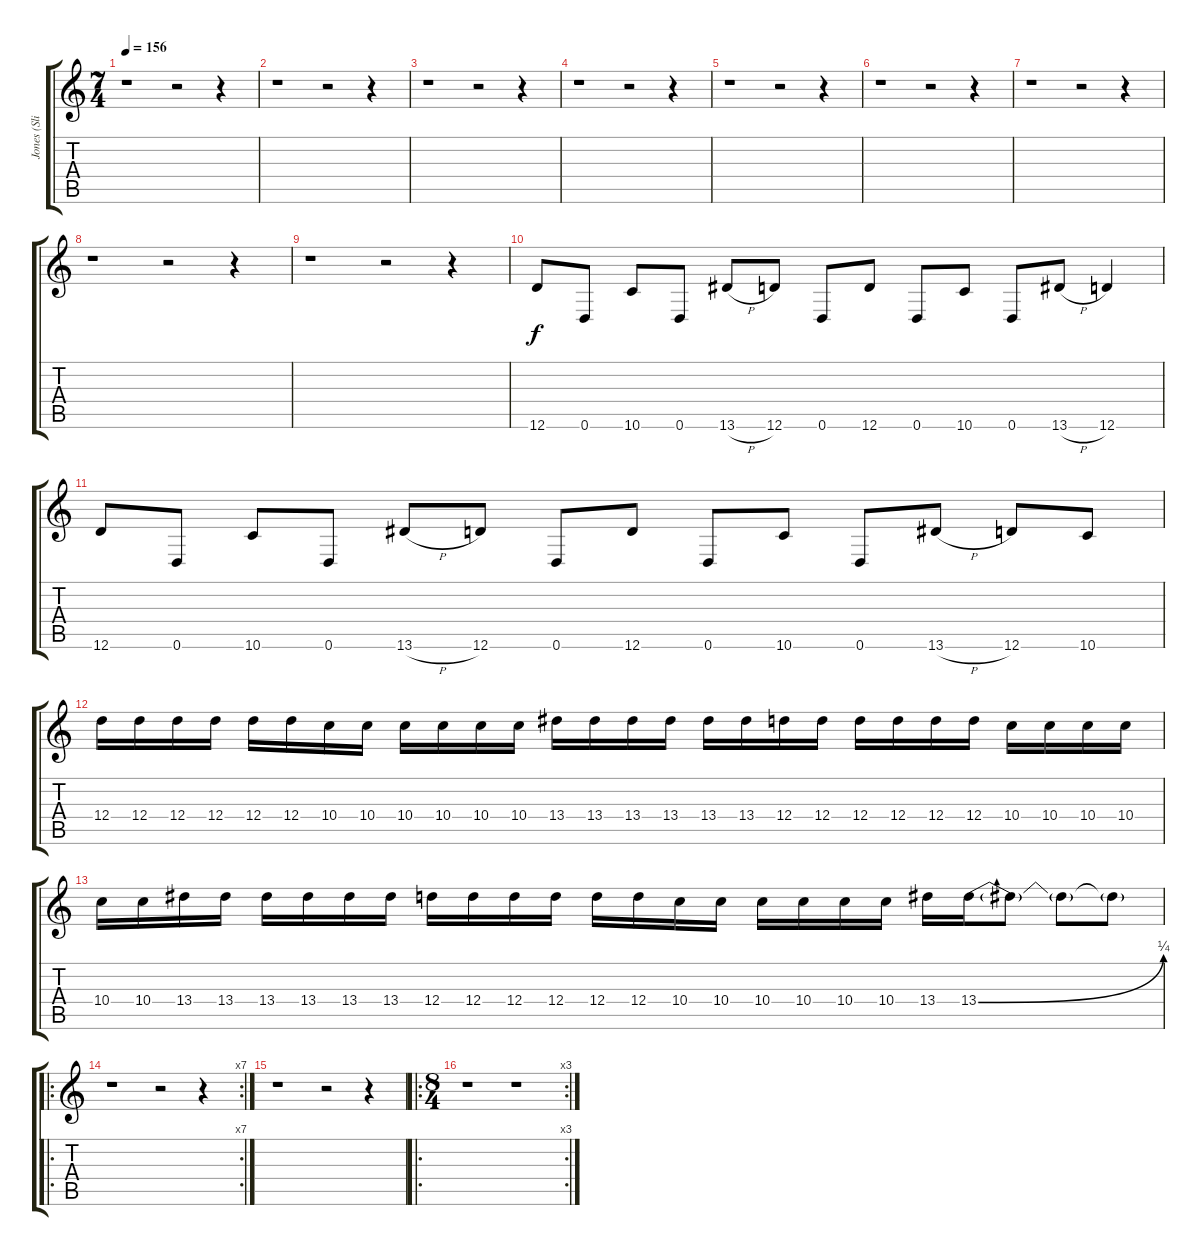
\track ("Jones (Slight Dist.)" "Jones (Sli") {instrument distortionguitar}
\staff {score tabs}
\tuning (E4 B3 G3 D3 A2 D2) {hide}
\ts (7 4)
\tempo 156
\clef g2
\ks c
r.1{dy f} r.2 r.4 |
r.1 r.2 r.4 |
r.1 r.2 r.4 |
r.1 r.2 r.4 |
r.1 r.2 r.4 |
r.1 r.2 r.4 |
r.1 r.2 r.4 |
r.1 r.2 r.4 |
r.1 r.2 r.4 |
12.6.8 0.6.8 10.6.8 0.6.8 13.6{h}.8 12.6.8 0.6.8 12.6.8 0.6.8 10.6.8 0.6.8 13.6{h}.8 12.6.4 |
12.6.8 0.6.8 10.6.8 0.6.8 13.6{h}.8 12.6.8 0.6.8 12.6.8 0.6.8 10.6.8 0.6.8 13.6{h}.8 12.6.8 10.6.8 |
12.4.16 12.4.16 12.4.16 12.4.16 12.4.16 12.4.16 10.4.16 10.4.16 10.4.16 10.4.16 10.4.16 10.4.16 13.4.16 13.4.16 13.4.16 13.4.16 13.4.16 13.4.16 12.4.16 12.4.16 12.4.16 12.4.16 12.4.16 12.4.16 10.4.16 10.4.16 10.4.16 10.4.16 |
10.4.16 10.4.16 13.4.16 13.4.16 13.4.16 13.4.16 13.4.16 13.4.16 12.4.16 12.4.16 12.4.16 12.4.16 12.4.16 12.4.16 10.4.16 10.4.16 10.4.16 10.4.16 10.4.16 10.4.16 13.4.16 13.4{be (bend 0 0 60 1)}.16 13.4{t}.8 13.4{t}.8 13.4{t}.8 |
\ro
\rc 7
r.1 r.2 r.4 |
r.1 r.2 r.4 |
\ro
\rc 3
\ts (8 4)
r.1 r.1
